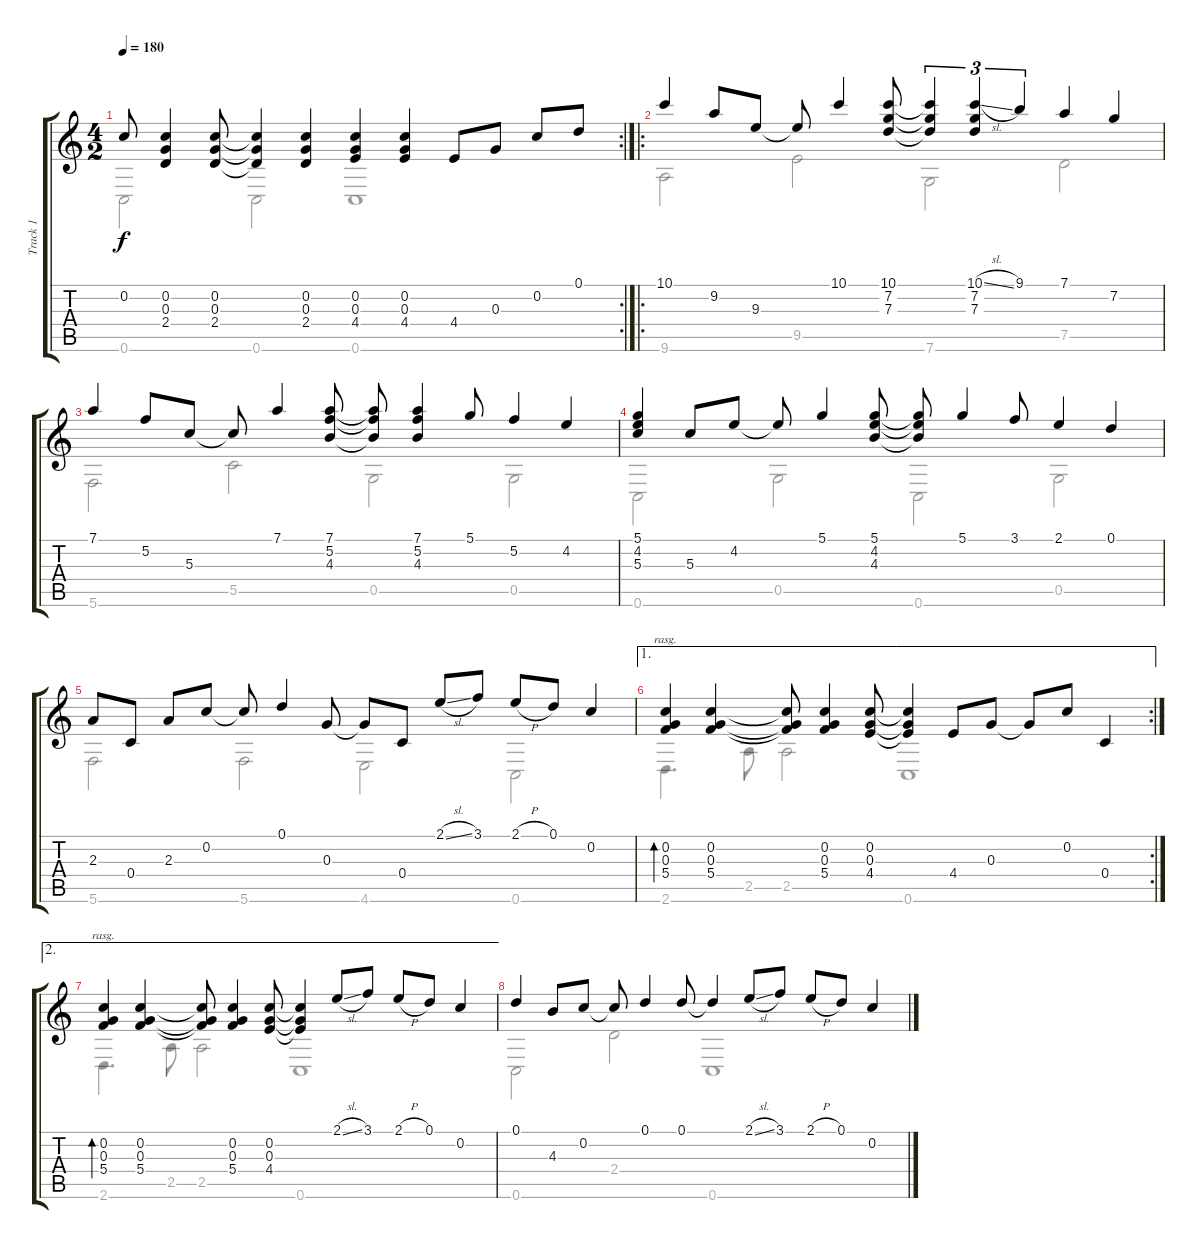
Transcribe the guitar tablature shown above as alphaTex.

\track ("Track 1" "Track 1") {instrument acousticguitarnylon}
\staff {score tabs}
\tuning (D4 C4 G3 C3 G2 C2) {hide}
\voice
\rc 2
\ts (4 2)
\tempo 180
\clef g2
\ks c
0.2{t}.8{dy f} (0.2 0.3 2.4).4 (0.2 0.3 2.4).8 (0.2{t} 0.3{t} 2.4{t}).4 (0.2 0.3 2.4).4 (0.2 0.3 4.4).4 (0.2 0.3 4.4).4 4.4.8 0.3.8 0.2.8 0.1.8 |
\ro
10.1.4 9.2.8 9.3.8 9.3{t}.8 10.1.4 (10.1 7.2 7.3).8 (10.1{t} 7.2{t} 7.3{t}).4{tu (3 2)} (10.1{sl} 7.2 7.3).4{tu (3 2)} 9.1.4{tu (3 2)} 7.1.4 7.2.4 |
7.1.4 5.2.8 5.3.8 5.3{t}.8 7.1.4 (7.1 5.2 4.3).8 (7.1{t} 5.2{t} 4.3{t}).8 (7.1 5.2 4.3).4 5.1.8 5.2.4 4.2.4 |
(5.1 4.2 5.3).4 5.3.8 4.2.8 4.2{t}.8 5.1.4 (5.1 4.2 4.3).8 (5.1{t} 4.2{t} 4.3{t}).8 5.1.4 3.1.8 2.1.4 0.1.4 |
2.3.8 0.4.8 2.3.8 0.2.8 0.2{t}.8 0.1.4 0.3.8 0.3{t}.8 0.4.8 2.1{sl}.8 3.1.8 2.1{h}.8 0.1.8 0.2.4 |
\ae 1
\rc 2
(0.2 0.3 5.4).4{bd 480 rasg ii} (0.2 0.3 5.4).4 (0.2{t} 0.3{t} 5.4{t}).8 (0.2 0.3 5.4).4 (0.2 0.3 4.4).8 (0.2{t} 0.3{t} 4.4{t}).4 4.4.8 0.3.8 0.3{t}.8 0.2.8 0.4.4 |
\ae 2
(0.2 0.3 5.4).4{bd 480 rasg ii} (0.2 0.3 5.4).4 (0.2{t} 0.3{t} 5.4{t}).8 (0.2 0.3 5.4).4 (0.2 0.3 4.4).8 (0.2{t} 0.3{t} 4.4{t}).4 2.1{sl}.8 3.1.8 2.1{h}.8 0.1.8 0.2.4 |
0.1.4 4.3.8 0.2.8 0.2{t}.8 0.1.4 0.1.8 0.1{t}.4 2.1{sl}.8 3.1.8 2.1{h}.8 0.1.8 0.2.4
\voice
\clef g2
\ottava regular
\simile none
\ks c
0.6.2{dy f} 0.6.2 0.6.1 |
9.6.2 9.5.2 7.6.2 7.5.2 |
5.6.2 5.5.2 0.5.2 0.5.2 |
0.6.2 0.5.2 0.6.2 0.5.2 |
5.6.2 5.6.2 4.6.2 0.6.2 |
2.6.4{d} 2.5.8 2.5.2 0.6.1 |
2.6.4{d} 2.5.8 2.5.2 0.6.1 |
0.6.2 2.4.2 0.6.1
